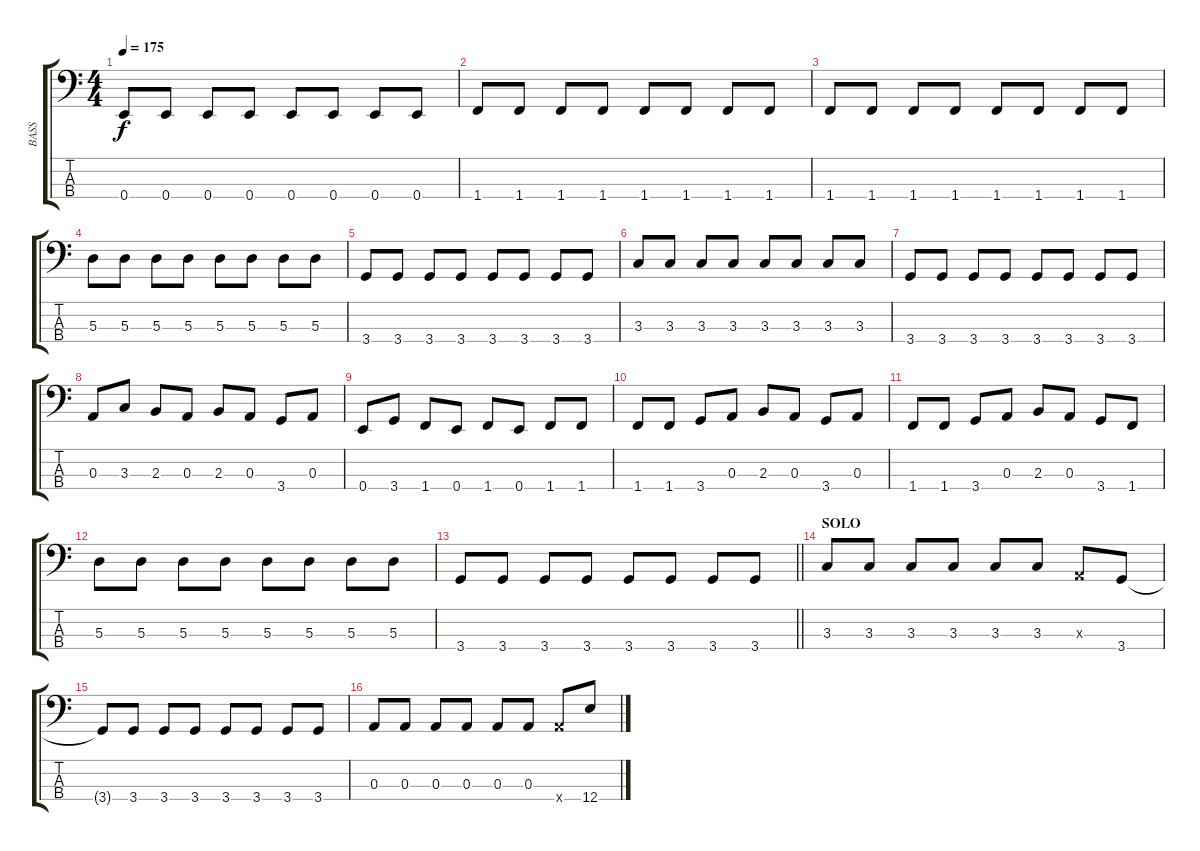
\track ("BASS" "BASS") {instrument electricbassfinger}
\staff {score tabs}
\tuning (G2 D2 A1 E1) {hide}
\ts (4 4)
\tempo 175
\clef f4
\ks c
0.4.8{dy f} 0.4.8 0.4.8 0.4.8 0.4.8 0.4.8 0.4.8 0.4.8 |
1.4.8 1.4.8 1.4.8 1.4.8 1.4.8 1.4.8 1.4.8 1.4.8 |
1.4.8 1.4.8 1.4.8 1.4.8 1.4.8 1.4.8 1.4.8 1.4.8 |
5.3.8 5.3.8 5.3.8 5.3.8 5.3.8 5.3.8 5.3.8 5.3.8 |
3.4.8{txt ""} 3.4.8 3.4.8 3.4.8 3.4.8 3.4.8 3.4.8 3.4.8 |
3.3.8 3.3.8 3.3.8 3.3.8 3.3.8 3.3.8 3.3.8 3.3.8 |
3.4.8 3.4.8 3.4.8 3.4.8 3.4.8 3.4.8 3.4.8 3.4.8 |
0.3.8 3.3.8 2.3.8 0.3.8 2.3.8 0.3.8 3.4.8 0.3.8 |
0.4.8 3.4.8 1.4.8 0.4.8 1.4.8 0.4.8 1.4.8 1.4.8 |
1.4.8 1.4.8 3.4.8 0.3.8 2.3.8 0.3.8 3.4.8 0.3.8 |
1.4.8 1.4.8 3.4.8 0.3.8 2.3.8 0.3.8 3.4.8 1.4.8 |
5.3.8 5.3.8 5.3.8 5.3.8 5.3.8 5.3.8 5.3.8 5.3.8 |
\barLineRight lightlight
3.4.8 3.4.8 3.4.8 3.4.8 3.4.8 3.4.8 3.4.8 3.4.8 |
\section ("" "SOLO")
3.3.8 3.3.8 3.3.8 3.3.8 3.3.8 3.3.8 0.3{x}.8 3.4.8 |
3.4{t}.8 3.4.8 3.4.8 3.4.8 3.4.8 3.4.8 3.4.8 3.4.8 |
0.3.8 0.3.8 0.3.8 0.3.8 0.3.8 0.3.8 5.4{x}.8 12.4.8
